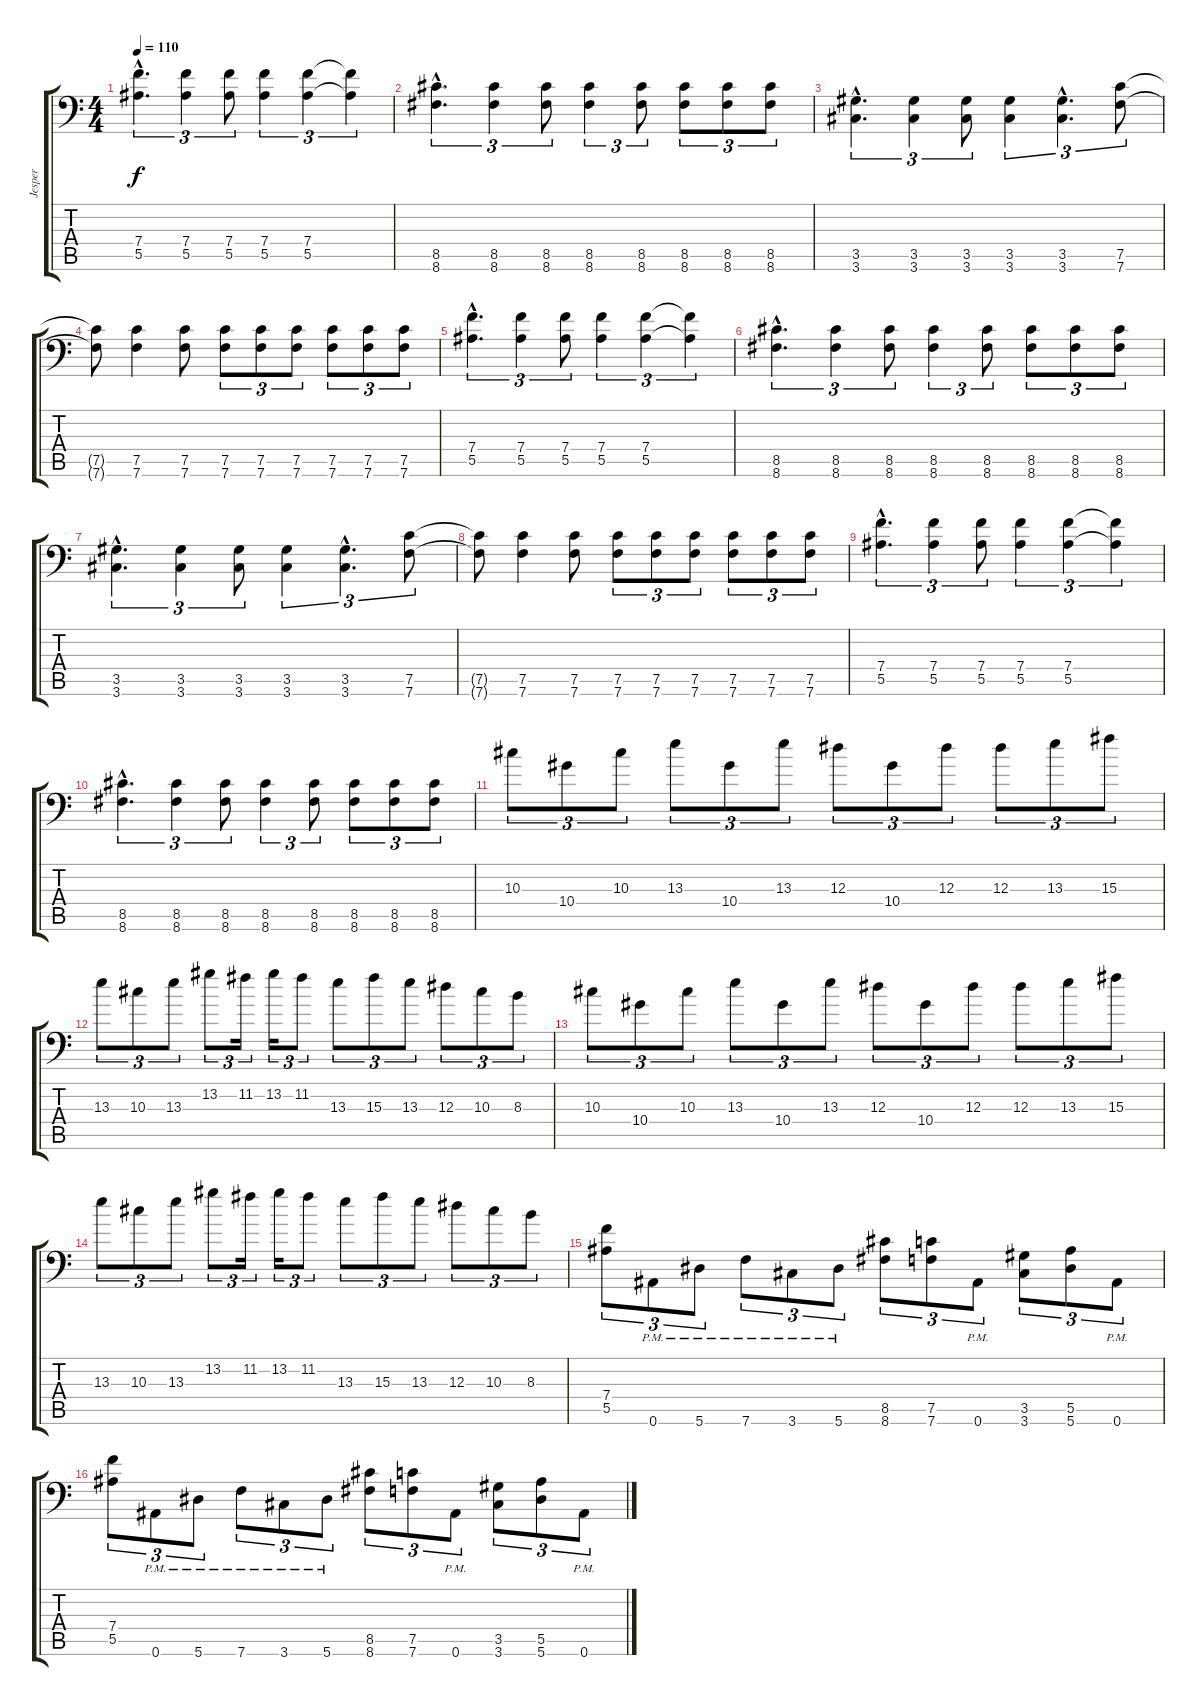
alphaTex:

\track ("Jesper" "Jesper") {instrument distortionguitar}
\staff {score tabs}
\tuning (C4 G3 Eb3 Bb2 F2 Bb1) {hide}
\ts (4 4)
\tempo 110
\clef f4
\ks c
(7.4{hac} 5.5{hac}).4{d tu (3 2) dy f} (7.4 5.5).4{tu (3 2)} (7.4 5.5).8{tu (3 2)} (7.4 5.5).4{tu (3 2)} (7.4 5.5).4{tu (3 2)} (7.4{t} 5.5{t}).4{tu (3 2)} |
(8.5{hac} 8.6{hac}).4{d tu (3 2)} (8.5 8.6).4{tu (3 2)} (8.5 8.6).8{tu (3 2)} (8.5 8.6).4{tu (3 2)} (8.5 8.6).8{tu (3 2)} (8.5 8.6).8{tu (3 2)} (8.5 8.6).8{tu (3 2)} (8.5 8.6).8{tu (3 2)} |
(3.5{hac} 3.6{hac}).4{d tu (3 2)} (3.5 3.6).4{tu (3 2)} (3.5 3.6).8{tu (3 2)} (3.5 3.6).4{tu (3 2)} (3.5{hac} 3.6{hac}).4{d tu (3 2)} (7.5 7.6).8{tu (3 2)} |
(7.5{t} 7.6{t}).8 (7.5 7.6).4 (7.5 7.6).8 (7.5 7.6).8{tu (3 2)} (7.5 7.6).8{tu (3 2)} (7.5 7.6).8{tu (3 2)} (7.5 7.6).8{tu (3 2)} (7.5 7.6).8{tu (3 2)} (7.5 7.6).8{tu (3 2)} |
(7.4{hac} 5.5{hac}).4{d tu (3 2)} (7.4 5.5).4{tu (3 2)} (7.4 5.5).8{tu (3 2)} (7.4 5.5).4{tu (3 2)} (7.4 5.5).4{tu (3 2)} (7.4{t} 5.5{t}).4{tu (3 2)} |
(8.5{hac} 8.6{hac}).4{d tu (3 2)} (8.5 8.6).4{tu (3 2)} (8.5 8.6).8{tu (3 2)} (8.5 8.6).4{tu (3 2)} (8.5 8.6).8{tu (3 2)} (8.5 8.6).8{tu (3 2)} (8.5 8.6).8{tu (3 2)} (8.5 8.6).8{tu (3 2)} |
(3.5{hac} 3.6{hac}).4{d tu (3 2)} (3.5 3.6).4{tu (3 2)} (3.5 3.6).8{tu (3 2)} (3.5 3.6).4{tu (3 2)} (3.5{hac} 3.6{hac}).4{d tu (3 2)} (7.5 7.6).8{tu (3 2)} |
(7.5{t} 7.6{t}).8 (7.5 7.6).4 (7.5 7.6).8 (7.5 7.6).8{tu (3 2)} (7.5 7.6).8{tu (3 2)} (7.5 7.6).8{tu (3 2)} (7.5 7.6).8{tu (3 2)} (7.5 7.6).8{tu (3 2)} (7.5 7.6).8{tu (3 2)} |
(7.4{hac} 5.5{hac}).4{d tu (3 2)} (7.4 5.5).4{tu (3 2)} (7.4 5.5).8{tu (3 2)} (7.4 5.5).4{tu (3 2)} (7.4 5.5).4{tu (3 2)} (7.4{t} 5.5{t}).4{tu (3 2)} |
(8.5{hac} 8.6{hac}).4{d tu (3 2)} (8.5 8.6).4{tu (3 2)} (8.5 8.6).8{tu (3 2)} (8.5 8.6).4{tu (3 2)} (8.5 8.6).8{tu (3 2)} (8.5 8.6).8{tu (3 2)} (8.5 8.6).8{tu (3 2)} (8.5 8.6).8{tu (3 2)} |
10.3.8{tu (3 2)} 10.4.8{tu (3 2)} 10.3.8{tu (3 2)} 13.3.8{tu (3 2)} 10.4.8{tu (3 2)} 13.3.8{tu (3 2)} 12.3.8{tu (3 2)} 10.4.8{tu (3 2)} 12.3.8{tu (3 2)} 12.3.8{tu (3 2)} 13.3.8{tu (3 2)} 15.3.8{tu (3 2)} |
13.3.8{tu (3 2)} 10.3.8{tu (3 2)} 13.3.8{tu (3 2)} 13.2.8{tu (3 2)} 11.2.16{tu (3 2)} 13.2.16{tu (3 2)} 11.2.8{tu (3 2)} 13.3.8{tu (3 2)} 15.3.8{tu (3 2)} 13.3.8{tu (3 2)} 12.3.8{tu (3 2)} 10.3.8{tu (3 2)} 8.3.8{tu (3 2)} |
10.3.8{tu (3 2)} 10.4.8{tu (3 2)} 10.3.8{tu (3 2)} 13.3.8{tu (3 2)} 10.4.8{tu (3 2)} 13.3.8{tu (3 2)} 12.3.8{tu (3 2)} 10.4.8{tu (3 2)} 12.3.8{tu (3 2)} 12.3.8{tu (3 2)} 13.3.8{tu (3 2)} 15.3.8{tu (3 2)} |
13.3.8{tu (3 2)} 10.3.8{tu (3 2)} 13.3.8{tu (3 2)} 13.2.8{tu (3 2)} 11.2.16{tu (3 2)} 13.2.16{tu (3 2)} 11.2.8{tu (3 2)} 13.3.8{tu (3 2)} 15.3.8{tu (3 2)} 13.3.8{tu (3 2)} 12.3.8{tu (3 2)} 10.3.8{tu (3 2)} 8.3.8{tu (3 2)} |
(7.4 5.5).8{tu (3 2)} 0.6{pm}.8{tu (3 2)} 5.6{pm}.8{tu (3 2)} 7.6{pm}.8{tu (3 2)} 3.6{pm}.8{tu (3 2)} 5.6{pm}.8{tu (3 2)} (8.5 8.6).8{tu (3 2)} (7.5 7.6).8{tu (3 2)} 0.6{pm}.8{tu (3 2)} (3.5 3.6).8{tu (3 2)} (5.5 5.6).8{tu (3 2)} 0.6{pm}.8{tu (3 2)} |
(7.4 5.5).8{tu (3 2)} 0.6{pm}.8{tu (3 2)} 5.6{pm}.8{tu (3 2)} 7.6{pm}.8{tu (3 2)} 3.6{pm}.8{tu (3 2)} 5.6{pm}.8{tu (3 2)} (8.5 8.6).8{tu (3 2)} (7.5 7.6).8{tu (3 2)} 0.6{pm}.8{tu (3 2)} (3.5 3.6).8{tu (3 2)} (5.5 5.6).8{tu (3 2)} 0.6{pm}.8{tu (3 2)}
